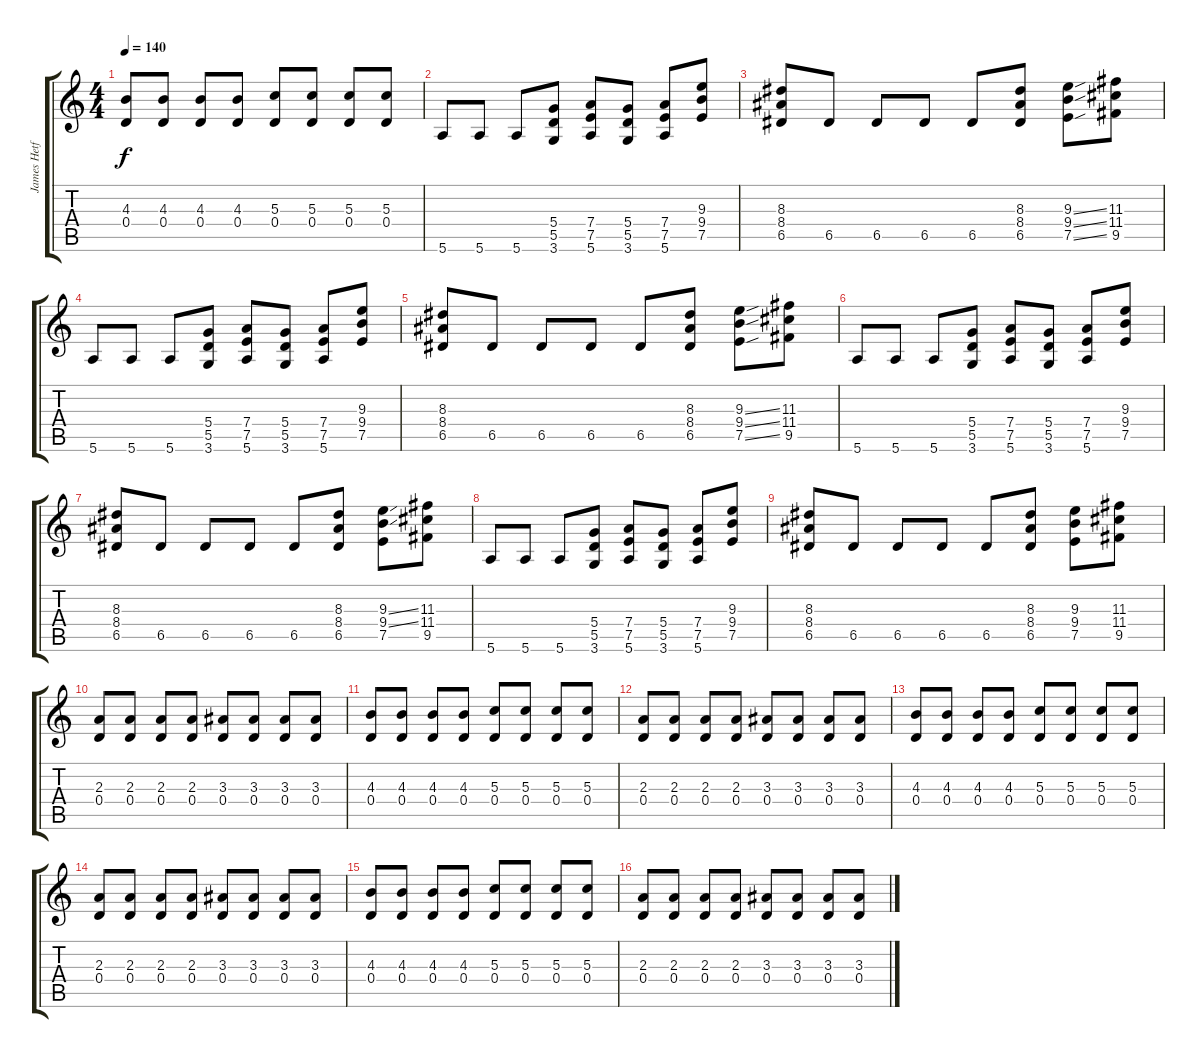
\track ("James Hetfield (Guitar dist)" "James Hetf") {instrument distortionguitar}
\staff {score tabs}
\tuning (E4 B3 G3 D3 A2 E2) {hide}
\ts (4 4)
\tempo 140
\clef g2
\ks c
(4.3 0.4).8{dy f} (4.3 0.4).8 (4.3 0.4).8 (4.3 0.4).8 (5.3 0.4).8 (5.3 0.4).8 (5.3 0.4).8 (5.3 0.4).8 |
5.6.8 5.6.8 5.6.8 (5.4 5.5 3.6).8 (7.4 7.5 5.6).8 (5.4 5.5 3.6).8 (7.4 7.5 5.6).8 (9.3 9.4 7.5).8 |
(8.3 8.4 6.5).8 6.5.8 6.5.8 6.5.8 6.5.8 (8.3 8.4 6.5).8 (9.3{ss} 9.4{ss} 7.5{ss}).8 (11.3 11.4 9.5).8 |
5.6.8 5.6.8 5.6.8 (5.4 5.5 3.6).8 (7.4 7.5 5.6).8 (5.4 5.5 3.6).8 (7.4 7.5 5.6).8 (9.3 9.4 7.5).8 |
(8.3 8.4 6.5).8 6.5.8 6.5.8 6.5.8 6.5.8 (8.3 8.4 6.5).8 (9.3{ss} 9.4{ss} 7.5{ss}).8 (11.3 11.4 9.5).8 |
5.6.8 5.6.8 5.6.8 (5.4 5.5 3.6).8 (7.4 7.5 5.6).8 (5.4 5.5 3.6).8 (7.4 7.5 5.6).8 (9.3 9.4 7.5).8 |
(8.3 8.4 6.5).8 6.5.8 6.5.8 6.5.8 6.5.8 (8.3 8.4 6.5).8 (9.3{ss} 9.4{ss} 7.5).8 (11.3 11.4 9.5).8 |
5.6.8 5.6.8 5.6.8 (5.4 5.5 3.6).8 (7.4 7.5 5.6).8 (5.4 5.5 3.6).8 (7.4 7.5 5.6).8 (9.3 9.4 7.5).8 |
(8.3 8.4 6.5).8 6.5.8 6.5.8 6.5.8 6.5.8 (8.3 8.4 6.5).8 (9.3 9.4 7.5).8 (11.3 11.4 9.5).8 |
(2.3 0.4).8 (2.3 0.4).8 (2.3 0.4).8 (2.3 0.4).8 (3.3 0.4).8 (3.3 0.4).8 (3.3 0.4).8 (3.3 0.4).8 |
(4.3 0.4).8 (4.3 0.4).8 (4.3 0.4).8 (4.3 0.4).8 (5.3 0.4).8 (5.3 0.4).8 (5.3 0.4).8 (5.3 0.4).8 |
(2.3 0.4).8 (2.3 0.4).8 (2.3 0.4).8 (2.3 0.4).8 (3.3 0.4).8 (3.3 0.4).8 (3.3 0.4).8 (3.3 0.4).8 |
(4.3 0.4).8 (4.3 0.4).8 (4.3 0.4).8 (4.3 0.4).8 (5.3 0.4).8 (5.3 0.4).8 (5.3 0.4).8 (5.3 0.4).8 |
(2.3 0.4).8 (2.3 0.4).8 (2.3 0.4).8 (2.3 0.4).8 (3.3 0.4).8 (3.3 0.4).8 (3.3 0.4).8 (3.3 0.4).8 |
(4.3 0.4).8 (4.3 0.4).8 (4.3 0.4).8 (4.3 0.4).8 (5.3 0.4).8 (5.3 0.4).8 (5.3 0.4).8 (5.3 0.4).8 |
(2.3 0.4).8 (2.3 0.4).8 (2.3 0.4).8 (2.3 0.4).8 (3.3 0.4).8 (3.3 0.4).8 (3.3 0.4).8 (3.3 0.4).8
